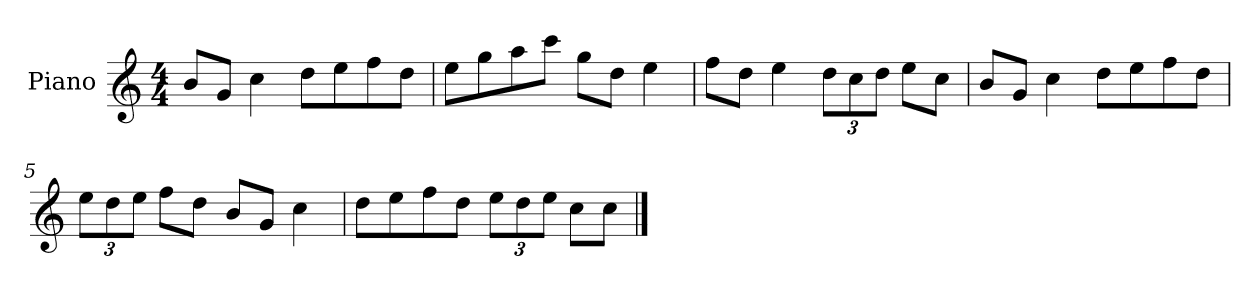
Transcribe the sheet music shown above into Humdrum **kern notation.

**kern
*part1
*staff1
*I"Piano
*I'P-no
*clefG2
*k[]
*M4/4
*MM90
=1
8b/L
8g/J
4cc\
8dd\L
8ee\
8ff\
8dd\J
=2
8ee\L
8gg\
8aa\
8ccc\J
8gg\L
8dd\J
4ee\
=3
8ff\L
8dd\J
4ee\
*Xbrackettup
12dd\L
12cc\
12dd\J
8ee\L
8cc\J
=4
8b/L
8g/J
4cc\
8dd\L
8ee\
8ff\
8dd\J
=5
12ee\L
12dd\
12ee\J
8ff\L
8dd\J
8b/L
8g/J
4cc\
!!LO:LB:g=z
=6
8dd\L
8ee\
8ff\
8dd\J
12ee\L
12dd\
12ee\J
8cc\L
8cc\J
==
*-
